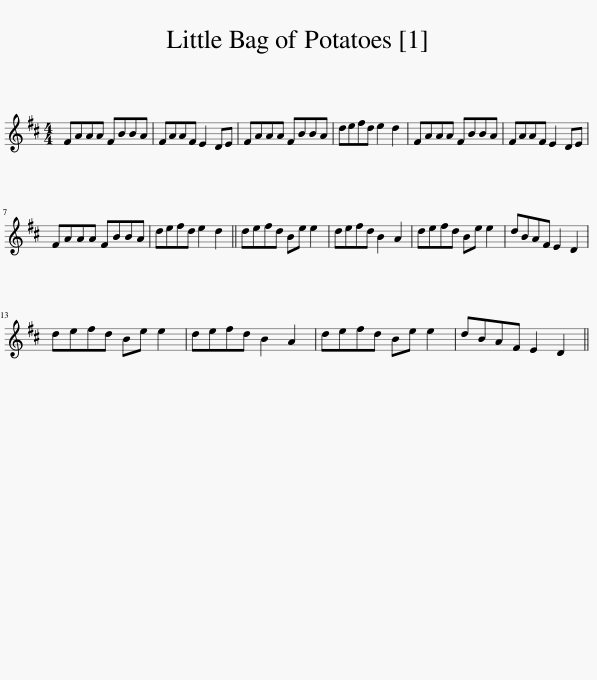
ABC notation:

X:1
L:1/8
M:4/4
I:linebreak $
K:D
V:1 treble
V:1
 FAAA FBBA | FAAF E2 DE | FAAA FBBA | defd e2 d2 | FAAA FBBA | %5
 FAAF E2 DE |$ FAAA FBBA | defd e2 d2 || defd Be e2 | defd B2 A2 | %10
 defd Be e2 | dBAF E2 D2 |$ defd Be e2 | defd B2 A2 | defd Be e2 | %15
 dBAF E2 D2 || %16
